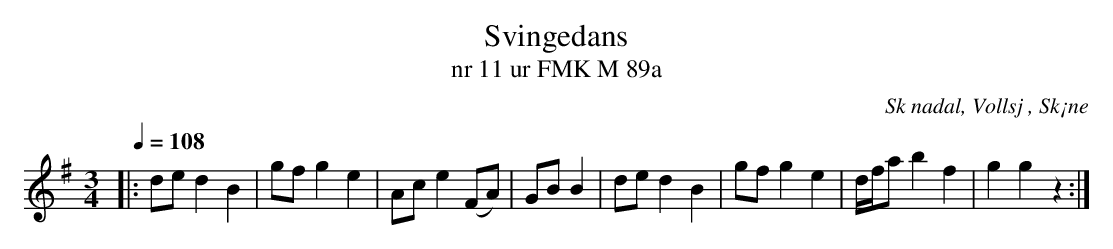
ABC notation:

X:1
T:Svingedans
T:nr 11 ur FMK M 89a
O:Sk nadal, Vollsj , Sk¡ne
M:3/4
L:1/8
Q:1/4=108
K:G
|: de d2 B2 | gf g2 e2 | Ac e2 (FA) | GB 22 B2 | de d2 B2 | gf g2 e2 | d/f/a b2 f2 | g2 g2 z2 :|
